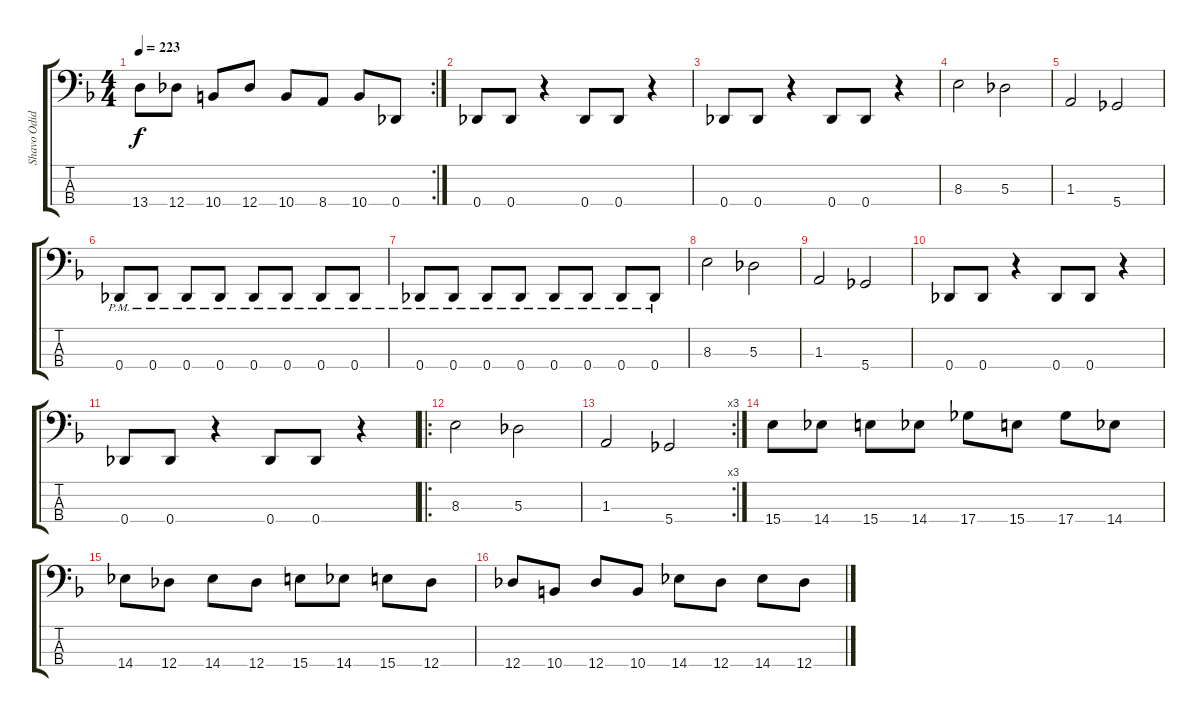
\track ("Shavo Odidjian (Bass)" "Shavo Odid") {instrument electricbassfinger}
\staff {score tabs}
\tuning (Gb2 Db2 Ab1 Db1) {hide}
\rc 2
\ts (4 4)
\tempo 223
\clef f4
\ks f
13.4.8{dy f} 12.4.8 10.4.8 12.4.8 10.4.8 8.4.8 10.4.8 0.4.8 |
0.4.8 0.4.8 r.4 0.4.8 0.4.8 r.4 |
0.4.8 0.4.8 r.4 0.4.8 0.4.8 r.4 |
8.3.2 5.3.2 |
1.3.2 5.4.2 |
0.4{pm}.8 0.4{pm}.8 0.4{pm}.8 0.4{pm}.8 0.4{pm}.8 0.4{pm}.8 0.4{pm}.8 0.4{pm}.8 |
0.4{pm}.8 0.4{pm}.8 0.4{pm}.8 0.4{pm}.8 0.4{pm}.8 0.4{pm}.8 0.4{pm}.8 0.4{pm}.8 |
8.3.2 5.3.2 |
1.3.2 5.4.2 |
0.4.8 0.4.8 r.4 0.4.8 0.4.8 r.4 |
0.4.8 0.4.8 r.4 0.4.8 0.4.8 r.4 |
\ro
8.3.2 5.3.2 |
\rc 3
1.3.2 5.4.2 |
15.4.8 14.4.8 15.4.8 14.4.8 17.4.8 15.4.8 17.4.8 14.4.8 |
14.4.8 12.4.8 14.4.8 12.4.8 15.4.8 14.4.8 15.4.8 12.4.8 |
12.4.8 10.4.8 12.4.8 10.4.8 14.4.8 12.4.8 14.4.8 12.4.8
